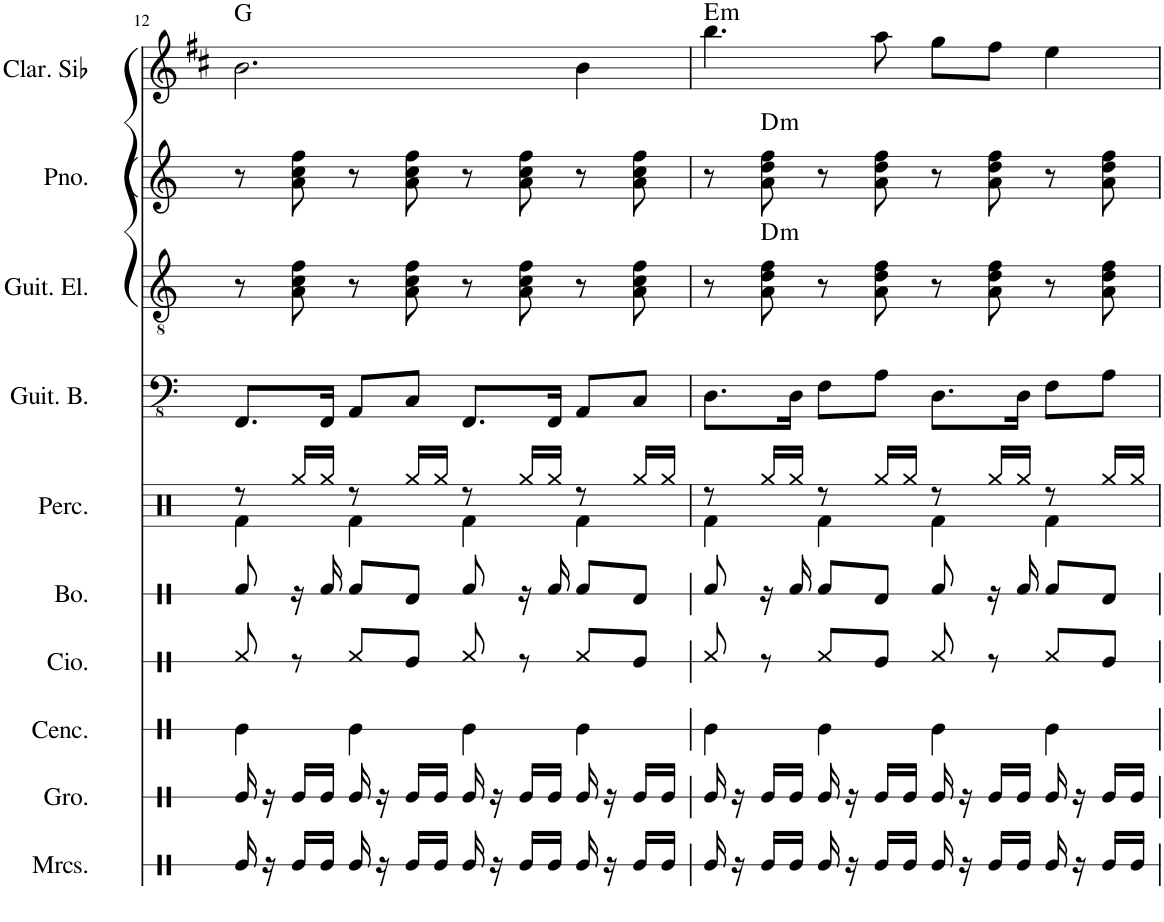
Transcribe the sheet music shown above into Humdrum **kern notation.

**kern	**kern	**kern	**kern	**kern	**kern	**kern	**kern	**harte	**kern	**harte	**kern	**harte
*part10	*part9	*part8	*part7	*part6	*part5	*part4	*part3	*part3	*part2	*part2	*part1	*part1
*staff10	*staff9	*staff8	*staff7	*staff6	*staff5	*staff4	*staff3	*	*staff2	*	*staff1	*
*I"Maracas	*I"Güiro	*I"Cencerro	*I"Congas	*I"Bongos	*I"Set de percusión	*I"Bajo eléctrico	*I"Guitarra eléctrica	*	*I"Piano	*	*I"Clarinette en Sib	*
*I'Mrcs.	*I'Gro.	*I'Cenc.	*	*I'Bo.	*I'Perc.	*	*I'Guit. El.	*	*I'Pno.	*	*I'Clar. Sib	*
!!LO:PB:g=z
*clefX	*clefX	*clefX	*clefX	*clefX	*clefX	*clefFv4	*clefGv2	*	*clefG2	*	*clefG2	*
*	*	*	*	*	*	*	*	*	*	*	*Trd1c2	*
*k[]	*k[]	*k[]	*k[]	*k[]	*k[]	*k[]	*k[]	*	*k[]	*	*k[f#c#]	*
*M4/4	*M4/4	*M4/4	*M4/4	*M4/4	*M4/4	*M4/4	*M4/4	*	*M4/4	*	*M4/4	*
=12	=12	=12	=12	=12	=12	=12	=12	=12	=12	=12	=12	=12
*	*	*	*	*	*^	*	*	*	*	*	*	*
16Re/	16Re/	4Re\	8Rf/	8Rf/	8r	4Rf\	8.FFF/L	8r	.	8r	.	2.b\	G:maj
16r	16r	.	.	.	.	.	.	.	.	.	.	.	.
16Re/LL	16Re/LL	.	8r	16r	16Rgg/LL	.	.	8A\ 8c\ 8f\	.	8a\ 8cc\ 8ff\	.	.	.
16Re/JJ	16Re/JJ	.	.	16Rf/	16Rgg/JJ	.	16FFF/Jk	.	.	.	.	.	.
16Re/	16Re/	4Re\	8Rf/L	8Rf/L	8r	4Rf\	8AAA/L	8r	.	8r	.	.	.
16r	16r	.	.	.	.	.	.	.	.	.	.	.	.
16Re/LL	16Re/LL	.	8Re/J	8Rd/J	16Rgg/LL	.	8CC/J	8A\ 8c\ 8f\	.	8a\ 8cc\ 8ff\	.	.	.
16Re/JJ	16Re/JJ	.	.	.	16Rgg/JJ	.	.	.	.	.	.	.	.
16Re/	16Re/	4Re\	8Rf/	8Rf/	8r	4Rf\	8.FFF/L	8r	.	8r	.	.	.
16r	16r	.	.	.	.	.	.	.	.	.	.	.	.
16Re/LL	16Re/LL	.	8r	16r	16Rgg/LL	.	.	8A\ 8c\ 8f\	.	8a\ 8cc\ 8ff\	.	.	.
16Re/JJ	16Re/JJ	.	.	16Rf/	16Rgg/JJ	.	16FFF/Jk	.	.	.	.	.	.
16Re/	16Re/	4Re\	8Rf/L	8Rf/L	8r	4Rf\	8AAA/L	8r	.	8r	.	4b\	.
16r	16r	.	.	.	.	.	.	.	.	.	.	.	.
16Re/LL	16Re/LL	.	8Re/J	8Rd/J	16Rgg/LL	.	8CC/J	8A\ 8c\ 8f\	.	8a\ 8cc\ 8ff\	.	.	.
16Re/JJ	16Re/JJ	.	.	.	16Rgg/JJ	.	.	.	.	.	.	.	.
=13	=13	=13	=13	=13	=13	=13	=13	=13	=13	=13	=13	=13	=13
!	!	!	!	!	!	!	!	!	!	!	!	!	!LO:H:kt=m
16Re/	16Re/	4Re\	8Rf/	8Rf/	8r	4Rf\	8.DD\L	8r	.	8r	.	4.bb\	E:min
16r	16r	.	.	.	.	.	.	.	.	.	.	.	.
!	!	!	!	!	!	!	!	!	!LO:H:kt=m	!	!LO:H:kt=m	!	!
16Re/LL	16Re/LL	.	8r	16r	16Rgg/LL	.	.	8A\ 8d\ 8f\	D:min	8a\ 8dd\ 8ff\	D:min	.	.
16Re/JJ	16Re/JJ	.	.	16Rf/	16Rgg/JJ	.	16DD\Jk	.	.	.	.	.	.
16Re/	16Re/	4Re\	8Rf/L	8Rf/L	8r	4Rf\	8FF\L	8r	.	8r	.	.	.
16r	16r	.	.	.	.	.	.	.	.	.	.	.	.
16Re/LL	16Re/LL	.	8Re/J	8Rd/J	16Rgg/LL	.	8AA\J	8A\ 8d\ 8f\	.	8a\ 8dd\ 8ff\	.	8aa\	.
16Re/JJ	16Re/JJ	.	.	.	16Rgg/JJ	.	.	.	.	.	.	.	.
16Re/	16Re/	4Re\	8Rf/	8Rf/	8r	4Rf\	8.DD\L	8r	.	8r	.	8gg\L	.
16r	16r	.	.	.	.	.	.	.	.	.	.	.	.
16Re/LL	16Re/LL	.	8r	16r	16Rgg/LL	.	.	8A\ 8d\ 8f\	.	8a\ 8dd\ 8ff\	.	8ff#\J	.
16Re/JJ	16Re/JJ	.	.	16Rf/	16Rgg/JJ	.	16DD\Jk	.	.	.	.	.	.
16Re/	16Re/	4Re\	8Rf/L	8Rf/L	8r	4Rf\	8FF\L	8r	.	8r	.	4ee\	.
16r	16r	.	.	.	.	.	.	.	.	.	.	.	.
16Re/LL	16Re/LL	.	8Re/J	8Rd/J	16Rgg/LL	.	8AA\J	8A\ 8d\ 8f\	.	8a\ 8dd\ 8ff\	.	.	.
16Re/JJ	16Re/JJ	.	.	.	16Rgg/JJ	.	.	.	.	.	.	.	.
*	*	*	*	*	*v	*v	*	*	*	*	*	*	*
=	=	=	=	=	=	=	=	=	=	=	=	=
*-	*-	*-	*-	*-	*-	*-	*-	*-	*-	*-	*-	*-
